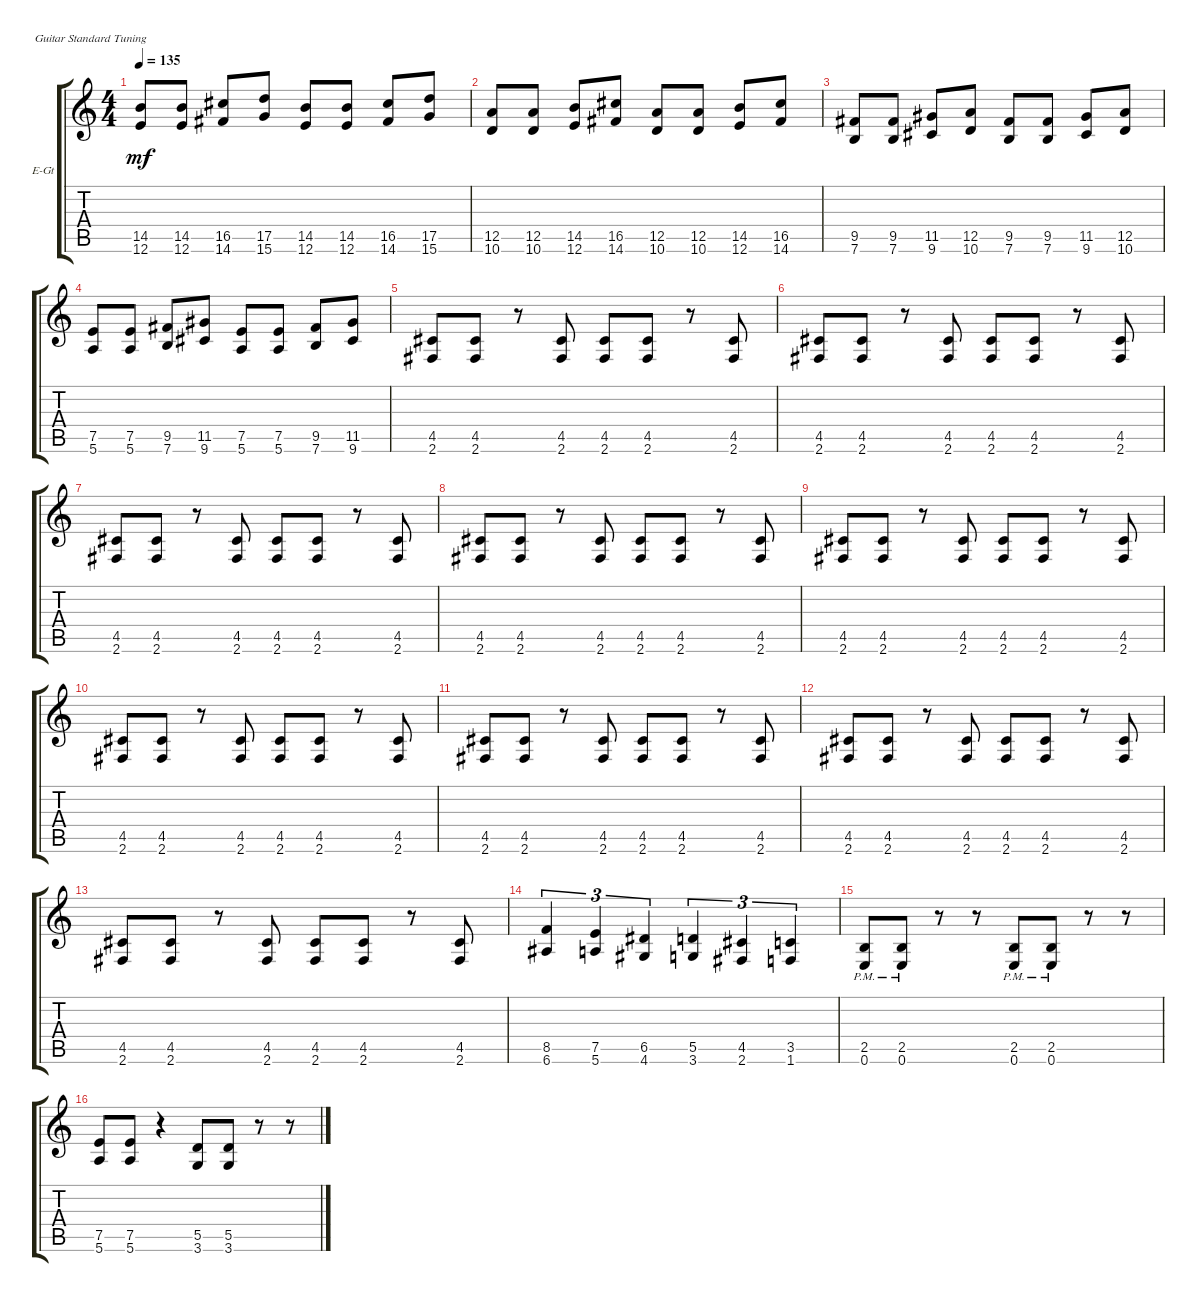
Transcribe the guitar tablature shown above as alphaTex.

\defaultSystemsLayout 4
\bracketExtendMode groupsimilarinstruments
\firstSystemTrackNameOrientation horizontal
\otherSystemsTrackNameOrientation horizontal
\track ("Electric Guitar 1" "E-Gt") {instrument distortionguitar}
\staff {score tabs}
\tuning (E4 B3 G3 D3 A2 E2)
\ts (4 4)
\tempo 135
\clef g2
\ks c
(12.6 14.5).8{dy mf} (12.6 14.5).8 (14.6 16.5).8 (15.6 17.5).8 (12.6 14.5).8 (12.6 14.5).8 (14.6 16.5).8 (15.6 17.5).8 |
(10.6 12.5).8 (10.6 12.5).8 (12.6 14.5).8 (14.6 16.5).8 (10.6 12.5).8 (10.6 12.5).8 (12.6 14.5).8 (14.6 16.5).8 |
(7.6 9.5).8 (7.6 9.5).8 (9.6 11.5).8 (10.6 12.5).8 (7.6 9.5).8 (7.6 9.5).8 (9.6 11.5).8 (10.6 12.5).8 |
(5.6 7.5).8 (5.6 7.5).8 (7.6 9.5).8 (9.6 11.5).8 (5.6 7.5).8 (5.6 7.5).8 (7.6 9.5).8 (9.6 11.5).8 |
(4.5 2.6).8 (2.6 4.5).8 r.8 (4.5 2.6).8 (4.5 2.6).8 (4.5 2.6).8 r.8 (2.6 4.5).8 |
(4.5 2.6).8 (2.6 4.5).8 r.8 (4.5 2.6).8 (4.5 2.6).8 (4.5 2.6).8 r.8 (2.6 4.5).8 |
(4.5 2.6).8 (2.6 4.5).8 r.8 (4.5 2.6).8 (4.5 2.6).8 (4.5 2.6).8 r.8 (2.6 4.5).8 |
(4.5 2.6).8 (2.6 4.5).8 r.8 (4.5 2.6).8 (4.5 2.6).8 (4.5 2.6).8 r.8 (2.6 4.5).8 |
(4.5 2.6).8 (2.6 4.5).8 r.8 (4.5 2.6).8 (4.5 2.6).8 (4.5 2.6).8 r.8 (2.6 4.5).8 |
(4.5 2.6).8 (2.6 4.5).8 r.8 (4.5 2.6).8 (4.5 2.6).8 (4.5 2.6).8 r.8 (2.6 4.5).8 |
(4.5 2.6).8 (2.6 4.5).8 r.8 (4.5 2.6).8 (4.5 2.6).8 (4.5 2.6).8 r.8 (2.6 4.5).8 |
(4.5 2.6).8 (2.6 4.5).8 r.8 (4.5 2.6).8 (4.5 2.6).8 (4.5 2.6).8 r.8 (2.6 4.5).8 |
(4.5 2.6).8 (2.6 4.5).8 r.8 (4.5 2.6).8 (4.5 2.6).8 (4.5 2.6).8 r.8 (2.6 4.5).8 |
(6.6 8.5).4{tu (3 2)} (5.6 7.5).4{tu (3 2)} (4.6 6.5).4{tu (3 2)} (3.6 5.5).4{tu (3 2)} (2.6 4.5).4{tu (3 2)} (1.6 3.5).4{tu (3 2)} |
(0.6{pm} 2.5{pm}).8 (0.6{pm} 2.5{pm}).8 r.8 r.8 (0.6{pm} 2.5{pm}).8 (0.6{pm} 2.5{pm}).8 r.8 r.8 |
(7.5 5.6).8 (5.6 7.5).8 r.4 (5.5 3.6).8 (3.6 5.5).8 r.8 r.8
